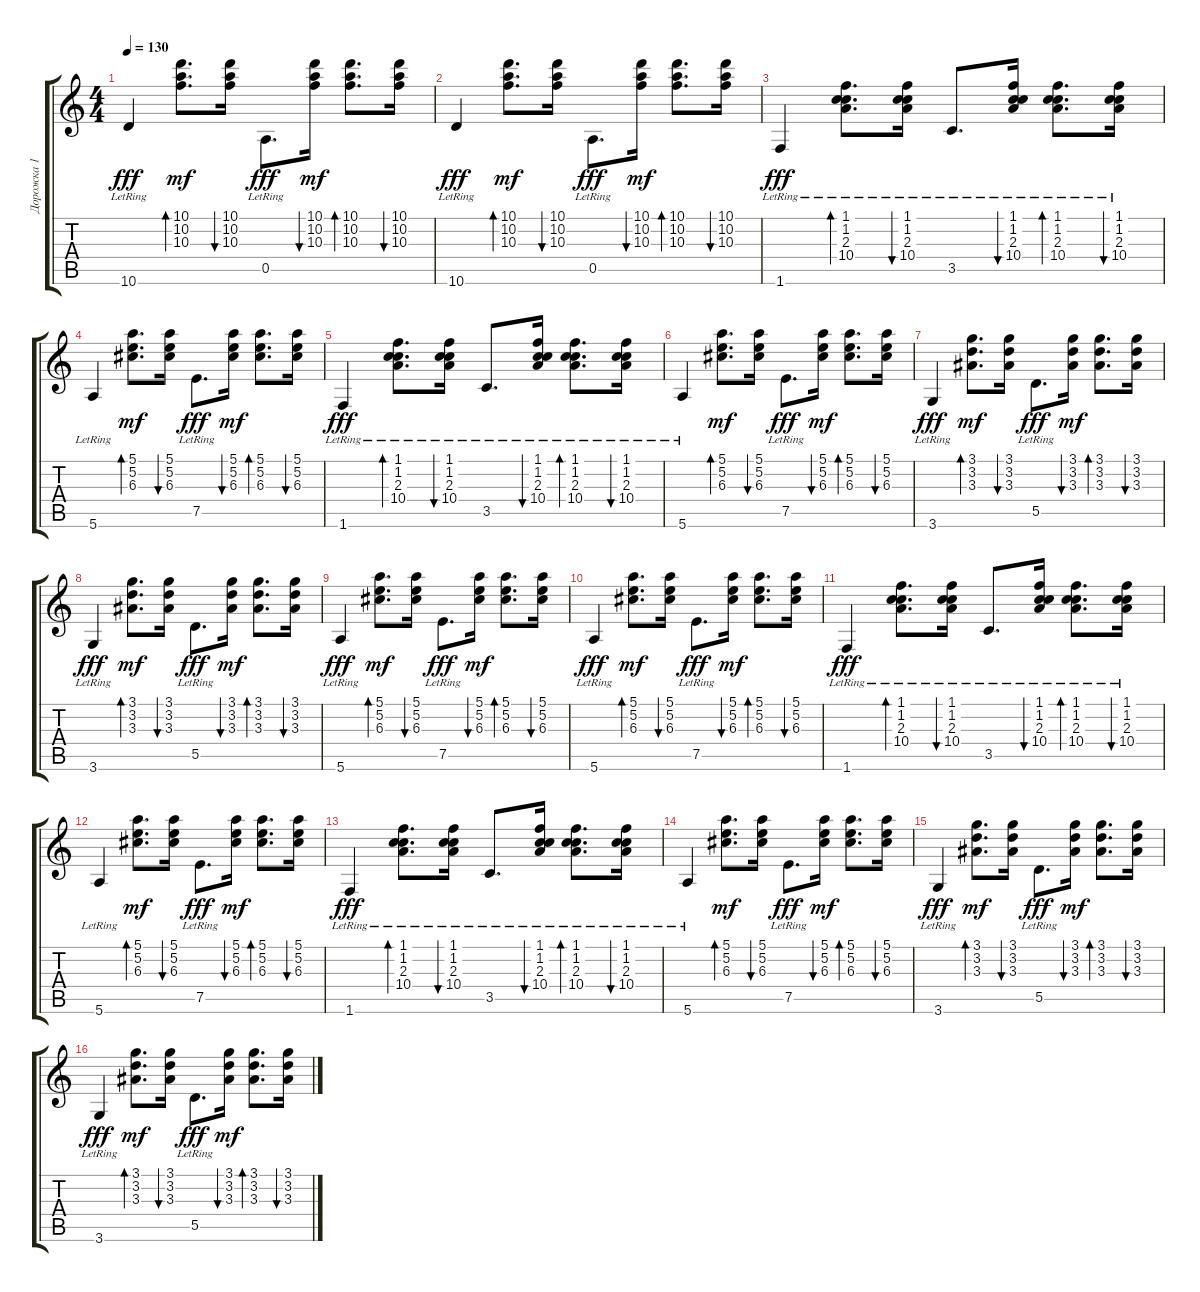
\track ("Дорожка 1" "Дорожка 1") {instrument acousticguitarnylon}
\staff {score tabs}
\tuning (E4 B3 G3 D3 A2 E2) {hide}
\ts (4 4)
\tempo 130
\clef g2
\ks c
10.6{lr}.4{dy fff} (10.1 10.2 10.3).8{d bd 60 dy mf} (10.1 10.2 10.3).16{bu 60} 0.5{lr}.8{d dy fff} (10.1 10.2 10.3).16{bu 60 dy mf} (10.1 10.2 10.3).8{d bd 60} (10.1 10.2 10.3).16{bu 60} |
10.6{lr}.4{dy fff} (10.1 10.2 10.3).8{d bd 60 dy mf} (10.1 10.2 10.3).16{bu 60} 0.5{lr}.8{d dy fff} (10.1 10.2 10.3).16{bu 60 dy mf} (10.1 10.2 10.3).8{d bd 60} (10.1 10.2 10.3).16{bu 60} |
1.6{lr}.4{dy fff} (1.1 1.2 2.3 10.4{lr}).8{d bd 60} (1.1 1.2 2.3 10.4{lr}).16{bu 60} 3.5{lr}.8{d} (1.1 1.2 2.3 10.4{lr}).16{bu 60} (1.1 1.2 2.3 10.4{lr}).8{d bd 60} (1.1 1.2 2.3 10.4{lr}).16{bu 60} |
5.6{lr}.4 (5.1 5.2 6.3).8{d bd 60 dy mf} (5.1 5.2 6.3).16{bu 60} 7.5{lr}.8{d dy fff} (5.1 5.2 6.3).16{bu 60 dy mf} (5.1 5.2 6.3).8{d bd 60} (5.1 5.2 6.3).16{bu 60} |
1.6{lr}.4{dy fff} (1.1 1.2 2.3 10.4{lr}).8{d bd 60} (1.1 1.2 2.3 10.4{lr}).16{bu 60} 3.5{lr}.8{d} (1.1 1.2 2.3 10.4{lr}).16{bu 60} (1.1 1.2 2.3 10.4{lr}).8{d bd 60} (1.1 1.2 2.3 10.4{lr}).16{bu 60} |
5.6{lr}.4 (5.1 5.2 6.3).8{d bd 60 dy mf} (5.1 5.2 6.3).16{bu 60} 7.5{lr}.8{d dy fff} (5.1 5.2 6.3).16{bu 60 dy mf} (5.1 5.2 6.3).8{d bd 60} (5.1 5.2 6.3).16{bu 60} |
3.6{lr}.4{dy fff} (3.1 3.2 3.3).8{d bd 60 dy mf} (3.1 3.2 3.3).16{bu 60} 5.5{lr}.8{d dy fff} (3.1 3.2 3.3).16{bu 60 dy mf} (3.1 3.2 3.3).8{d bd 60} (3.1 3.2 3.3).16{bu 60} |
3.6{lr}.4{dy fff} (3.1 3.2 3.3).8{d bd 60 dy mf} (3.1 3.2 3.3).16{bu 60} 5.5{lr}.8{d dy fff} (3.1 3.2 3.3).16{bu 60 dy mf} (3.1 3.2 3.3).8{d bd 60} (3.1 3.2 3.3).16{bu 60} |
5.6{lr}.4{dy fff} (5.1 5.2 6.3).8{d bd 60 dy mf} (5.1 5.2 6.3).16{bu 60} 7.5{lr}.8{d dy fff} (5.1 5.2 6.3).16{bu 60 dy mf} (5.1 5.2 6.3).8{d bd 60} (5.1 5.2 6.3).16{bu 60} |
5.6{lr}.4{dy fff} (5.1 5.2 6.3).8{d bd 60 dy mf} (5.1 5.2 6.3).16{bu 60} 7.5{lr}.8{d dy fff} (5.1 5.2 6.3).16{bu 60 dy mf} (5.1 5.2 6.3).8{d bd 60} (5.1 5.2 6.3).16{bu 60} |
1.6{lr}.4{dy fff} (1.1 1.2 2.3 10.4{lr}).8{d bd 60} (1.1 1.2 2.3 10.4{lr}).16{bu 60} 3.5{lr}.8{d} (1.1 1.2 2.3 10.4{lr}).16{bu 60} (1.1 1.2 2.3 10.4{lr}).8{d bd 60} (1.1 1.2 2.3 10.4{lr}).16{bu 60} |
5.6{lr}.4 (5.1 5.2 6.3).8{d bd 60 dy mf} (5.1 5.2 6.3).16{bu 60} 7.5{lr}.8{d dy fff} (5.1 5.2 6.3).16{bu 60 dy mf} (5.1 5.2 6.3).8{d bd 60} (5.1 5.2 6.3).16{bu 60} |
1.6{lr}.4{dy fff} (1.1 1.2 2.3 10.4{lr}).8{d bd 60} (1.1 1.2 2.3 10.4{lr}).16{bu 60} 3.5{lr}.8{d} (1.1 1.2 2.3 10.4{lr}).16{bu 60} (1.1 1.2 2.3 10.4{lr}).8{d bd 60} (1.1 1.2 2.3 10.4{lr}).16{bu 60} |
5.6{lr}.4 (5.1 5.2 6.3).8{d bd 60 dy mf} (5.1 5.2 6.3).16{bu 60} 7.5{lr}.8{d dy fff} (5.1 5.2 6.3).16{bu 60 dy mf} (5.1 5.2 6.3).8{d bd 60} (5.1 5.2 6.3).16{bu 60} |
3.6{lr}.4{dy fff} (3.1 3.2 3.3).8{d bd 60 dy mf} (3.1 3.2 3.3).16{bu 60} 5.5{lr}.8{d dy fff} (3.1 3.2 3.3).16{bu 60 dy mf} (3.1 3.2 3.3).8{d bd 60} (3.1 3.2 3.3).16{bu 60} |
3.6{lr}.4{dy fff} (3.1 3.2 3.3).8{d bd 60 dy mf} (3.1 3.2 3.3).16{bu 60} 5.5{lr}.8{d dy fff} (3.1 3.2 3.3).16{bu 60 dy mf} (3.1 3.2 3.3).8{d bd 60} (3.1 3.2 3.3).16{bu 60}
